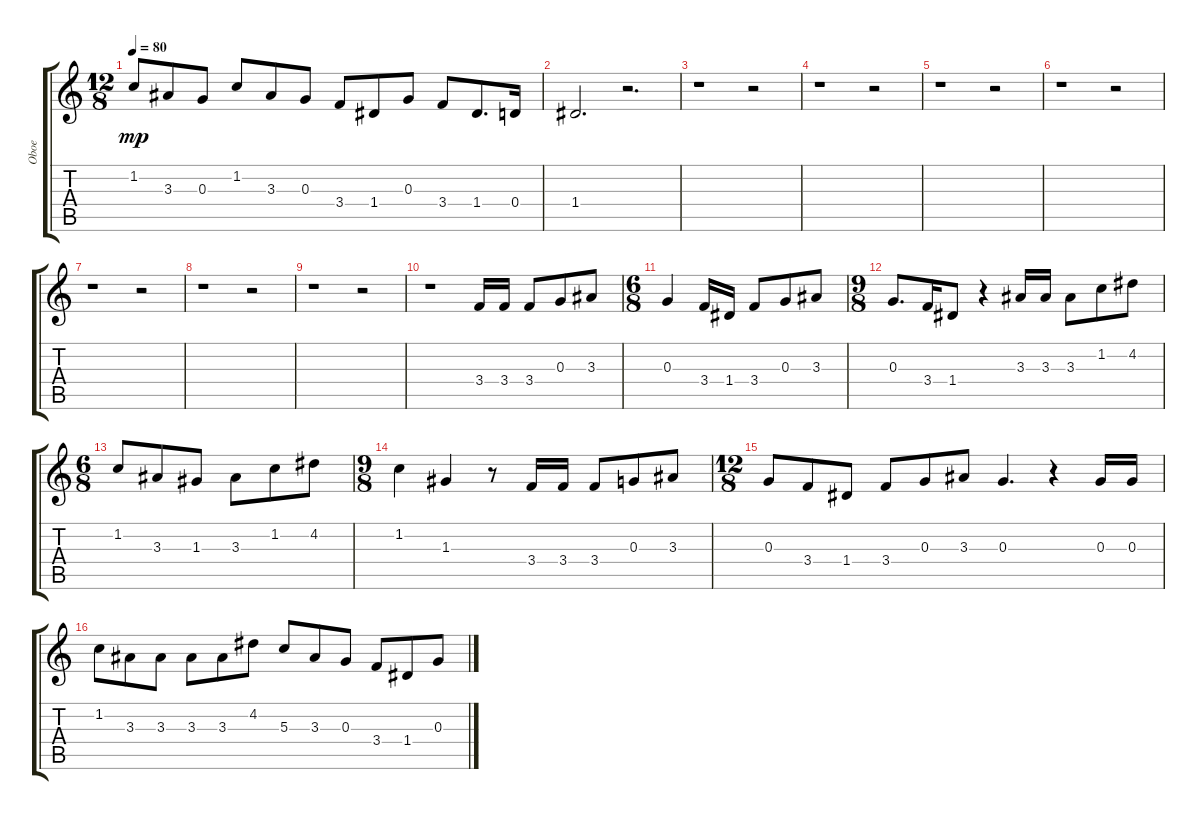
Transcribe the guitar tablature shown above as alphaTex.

\track ("Oboe" "Oboe") {instrument acousticguitarsteel}
\staff {score tabs}
\tuning (E4 B3 G3 D3 A2 E2) {hide}
\ts (12 8)
\tempo 80
\clef g2
\ks c
1.2.8{dy mp} 3.3.8 0.3.8 1.2.8 3.3.8 0.3.8 3.4.8 1.4.8 0.3.8 3.4.8 1.4.8{d} 0.4.16 |
1.4.2{d} r.2{d} |
r.1 r.2 |
r.1 r.2 |
r.1 r.2 |
r.1 r.2 |
r.1 r.2 |
r.1 r.2 |
r.1 r.2 |
r.1 3.4.16 3.4.16 3.4.8 0.3.8 3.3.8 |
\ts (6 8)
0.3.4 3.4.16 1.4.16 3.4.8 0.3.8 3.3.8 |
\ts (9 8)
0.3.8{d} 3.4.16 1.4.8 r.4 3.3.16 3.3.16 3.3.8 1.2.8 4.2.8 |
\ts (6 8)
1.2.8 3.3.8 1.3.8 3.3.8 1.2.8 4.2.8 |
\ts (9 8)
1.2.4 1.3.4 r.8 3.4.16 3.4.16 3.4.8 0.3.8 3.3.8 |
\ts (12 8)
0.3.8 3.4.8 1.4.8 3.4.8 0.3.8 3.3.8 0.3.4{d} r.4 0.3.16 0.3.16 |
1.2.8 3.3.8 3.3.8 3.3.8 3.3.8 4.2.8 5.3.8 3.3.8 0.3.8 3.4.8 1.4.8 0.3.8
